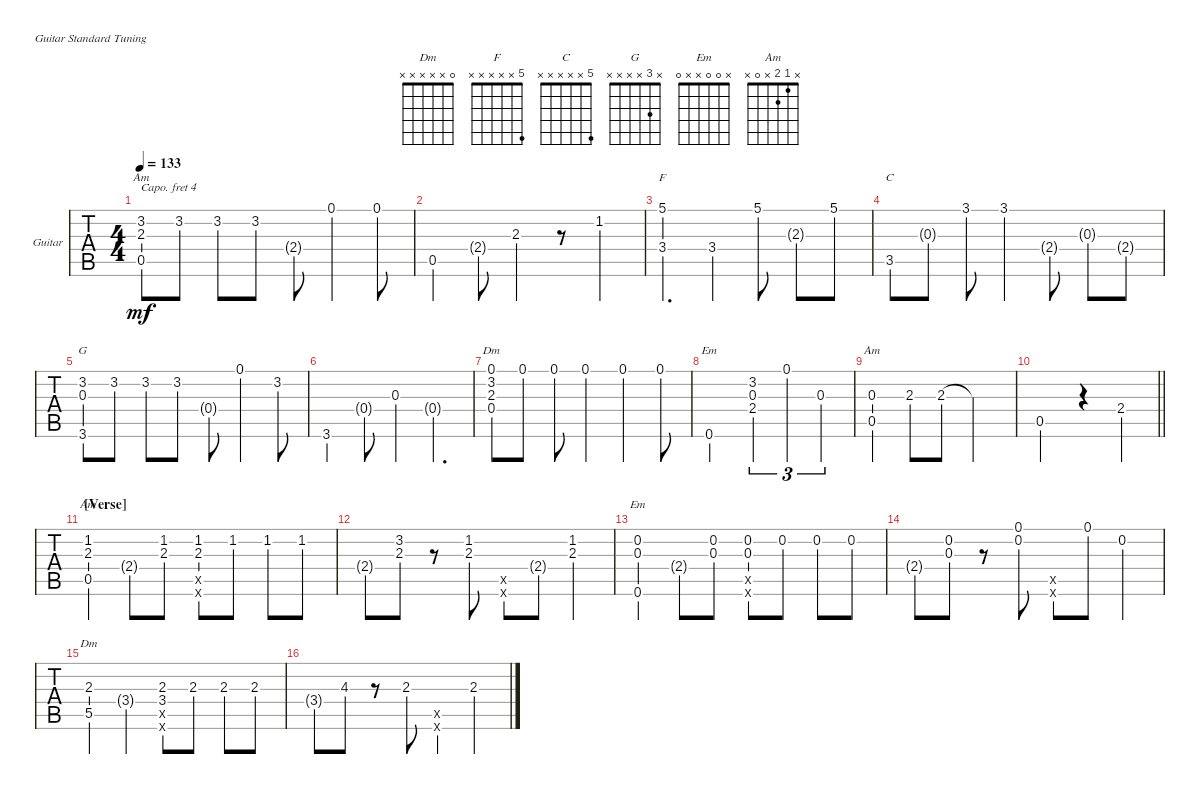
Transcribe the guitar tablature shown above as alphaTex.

\bracketExtendMode groupsimilarinstruments
\firstSystemTrackNameOrientation horizontal
\otherSystemsTrackNameOrientation horizontal
\track ("" "Guitar") {instrument acousticguitarsteel}
\staff {tabs}
\capo 4
\tuning (E4 B3 G3 D3 A2 E2)
\chord ("Dm" x x 2 x x x)
\chord ("F" 5 x x x x x)
\chord ("C" 5 x x x x x)
\chord ("G" x 3 x x x x)
\chord ("Dm" 0 x x x x x)
\chord ("Em" 0 x x x x x)
\chord ("Am" x 3 x x x x)
\chord ("Am" x x 0 x x x)
\chord ("Am" x 1 2 x 0 x)
\chord ("Em" x 0 0 x x 0)
\ts (4 4)
\tempo 133
\clef g2
\ks c
(3.2 2.3 0.5).8{ch "Am" dy mf} 3.2.8 3.2.8 3.2.8 2.4{g}.8 0.1.4 0.1.8 |
0.5.4 2.4{g}.8 2.3.4 r.8 1.2.4 |
(5.1 3.4).4{d ch "F"} 3.4.4 5.1.8 2.3{g}.8 5.1.8 |
3.5.8{ch "C"} 0.3{g}.8 3.1.8 3.1.4 2.4{g}.8 0.3{g}.8 2.4{g}.8 |
(3.2 3.6 0.3).8{ch "G"} 3.2.8 3.2.8 3.2.8 0.4{g}.8 0.1.4 3.2.8 |
3.6.4 0.4{g}.8 0.3.4 0.4{g}.4{d} |
(0.1 3.2 2.3 0.4).8{ch "Dm"} 0.1.8 0.1.8 0.1.4 0.1.4 0.1.8 |
0.6.2{ch "Em"} (3.2 0.3 2.4).4{tu (3 2)} 0.1.4{tu (3 2)} 0.3.4{tu (3 2)} |
(0.3 0.5).4{ch "Am"} 2.3.8 2.3.8 2.3{t}.2 |
\barLineRight lightlight
0.5.2 r.4 2.4.4 |
\section ("" "[Verse]")
(1.2 0.5 2.3).4{ch "Am"} 2.4{g}.8 (1.2 2.3).8 (1.2 0.5{x} 0.6{x} 2.3).8 1.2.8 1.2.8 1.2.8 |
2.4{g}.8 (3.2 2.3).8 r.8 (1.2 2.3).8 (0.6{x} 0.5{x}).8 2.4{g}.8 (1.2 2.3).4 |
(0.2 0.3 0.6).4{ch "Em"} 2.4{g}.8 (0.2 0.3).8 (0.2 0.5{x} 0.6{x} 0.3).8 0.2.8 0.2.8 0.2.8 |
2.4{g}.8 (0.2 0.3).8 r.8 (0.1 0.2).8 (0.6{x} 0.5{x}).8 0.1.8 0.2.4 |
(2.3 5.5).4{ch "Dm"} 3.4{g}.4 (2.3 0.5{x} 0.6{x} 3.4).8 2.3.8 2.3.8 2.3.8 |
3.4{g}.8 4.3.8 r.8 2.3.8 (0.6{x} 0.5{x}).4 2.3.4
